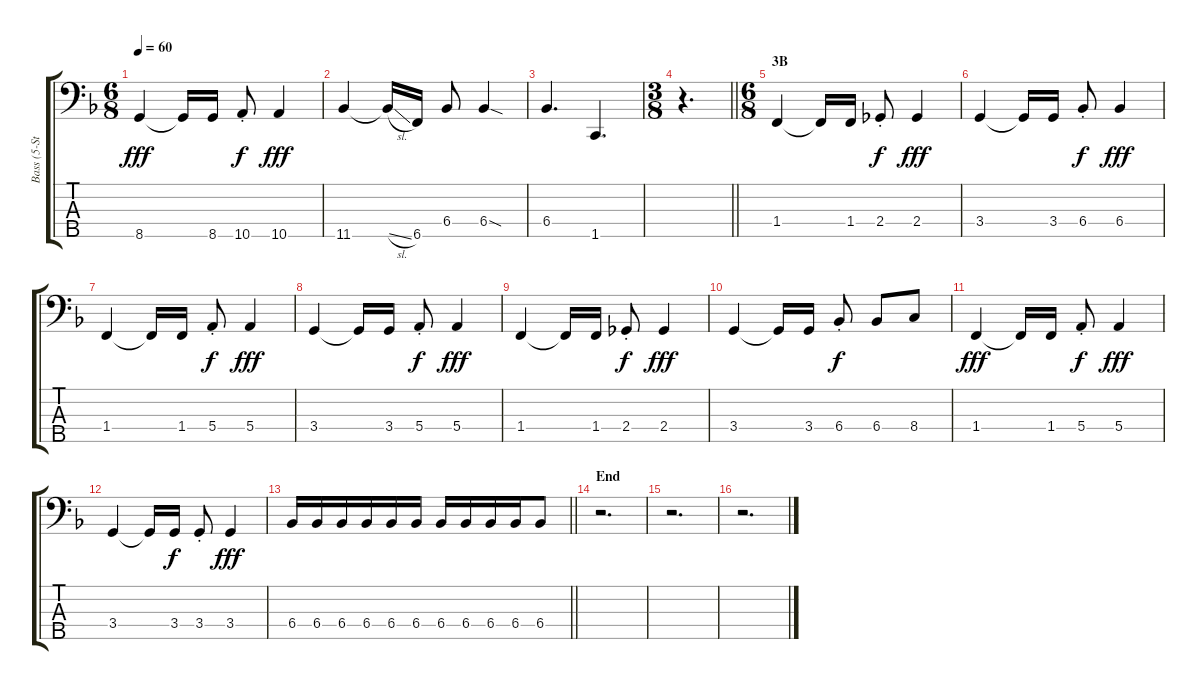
\track ("Bass (5-Strings)" "Bass (5-St") {instrument electricbassfinger}
\staff {score tabs}
\tuning (G2 D2 A1 E1 B0) {hide}
\ts (6 8)
\tempo 60
\clef f4
\ks f
8.5.4{dy fff} 8.5{t}.16 8.5.16 10.5{st}.8{dy f} 10.5.4{dy fff} |
11.5.4 11.5{sl t}.16 6.5.16 6.4.8 6.4{sod}.4 |
6.4.4{d} 1.5.4{d} |
\ts (3 8)
\barLineRight lightlight
r.4{d} |
\ts (6 8)
\section ("" "3B")
1.4.4 1.4{t}.16 1.4.16 2.4{st}.8{dy f} 2.4.4{dy fff} |
3.4.4 3.4{t}.16 3.4.16 6.4{st}.8{dy f} 6.4.4{dy fff} |
1.4.4 1.4{t}.16 1.4.16 5.4{st}.8{dy f} 5.4.4{dy fff} |
3.4.4 3.4{t}.16 3.4.16 5.4{st}.8{dy f} 5.4.4{dy fff} |
1.4.4 1.4{t}.16 1.4.16 2.4{st}.8{dy f} 2.4.4{dy fff} |
3.4.4 3.4{t}.16 3.4.16 6.4{st}.8{dy f beam split} 6.4.8{beam merge} 8.4.8 |
1.4.4{dy fff} 1.4{t}.16 1.4.16 5.4{st}.8{dy f} 5.4.4{dy fff} |
3.4.4 3.4{t}.16 3.4.16{dy f} 3.4{st}.8 3.4.4{dy fff} |
\barLineRight lightlight
6.4.16 6.4.16 6.4.16 6.4.16 6.4.16 6.4.16 6.4.16 6.4.16 6.4.16 6.4.16 6.4.8 |
\section ("" "End")
r.2{d} |
r.2{d} |
r.2{d}
